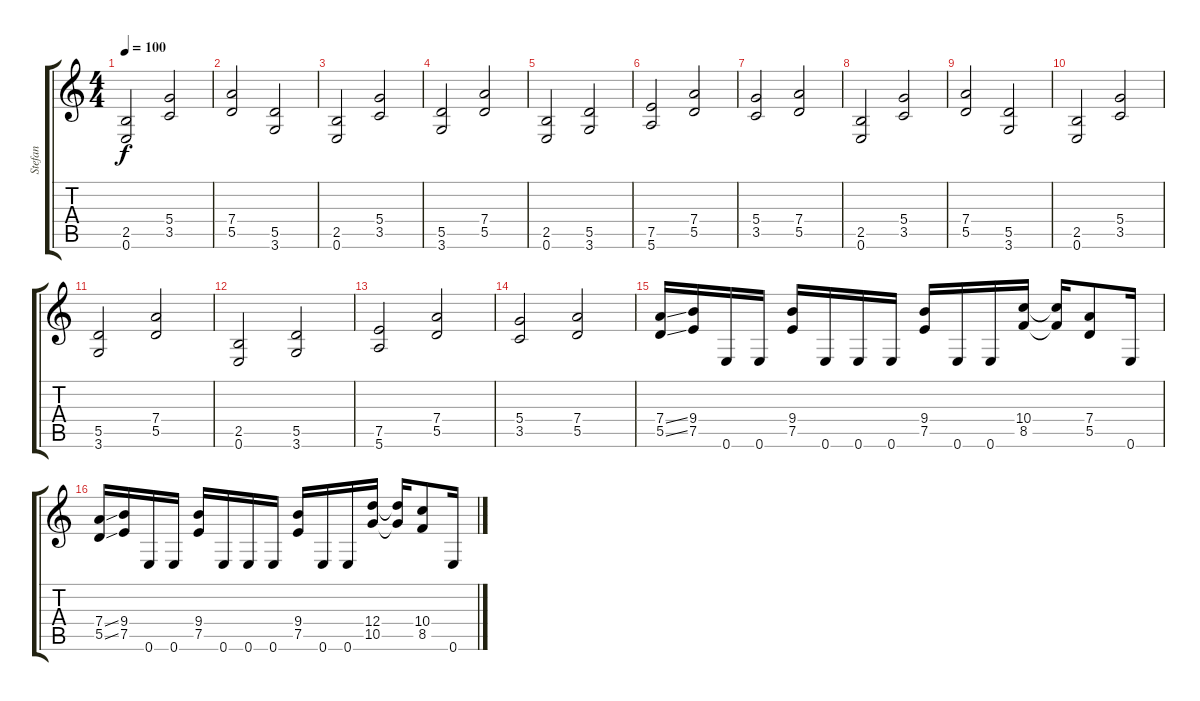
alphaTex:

\track ("Stefan" "Stefan") {instrument distortionguitar}
\staff {score tabs}
\tuning (E4 B3 G3 D3 A2 E2) {hide}
\ts (4 4)
\tempo 100
\clef g2
\ks c
(2.5 0.6).2{dy f} (5.4 3.5).2 |
(7.4 5.5).2 (5.5 3.6).2 |
(2.5 0.6).2 (5.4 3.5).2 |
(5.5 3.6).2 (7.4 5.5).2 |
(2.5 0.6).2 (5.5 3.6).2 |
(7.5 5.6).2 (7.4 5.5).2 |
(5.4 3.5).2 (7.4 5.5).2 |
(2.5 0.6).2 (5.4 3.5).2 |
(7.4 5.5).2 (5.5 3.6).2 |
(2.5 0.6).2 (5.4 3.5).2 |
(5.5 3.6).2 (7.4 5.5).2 |
(2.5 0.6).2 (5.5 3.6).2 |
(7.5 5.6).2 (7.4 5.5).2 |
(5.4 3.5).2 (7.4 5.5).2 |
(7.4{ss} 5.5{ss}).16 (9.4 7.5).16 0.6.16 0.6.16 (9.4 7.5).16 0.6.16 0.6.16 0.6.16 (9.4 7.5).16 0.6.16 0.6.16 (10.4 8.5).16 (10.4{t} 8.5{t}).16 (7.4 5.5).8 0.6.16 |
(7.4{ss} 5.5{ss}).16 (9.4 7.5).16 0.6.16 0.6.16 (9.4 7.5).16 0.6.16 0.6.16 0.6.16 (9.4 7.5).16 0.6.16 0.6.16 (12.4 10.5).16 (12.4{t} 10.5{t}).16 (10.4 8.5).8 0.6.16
